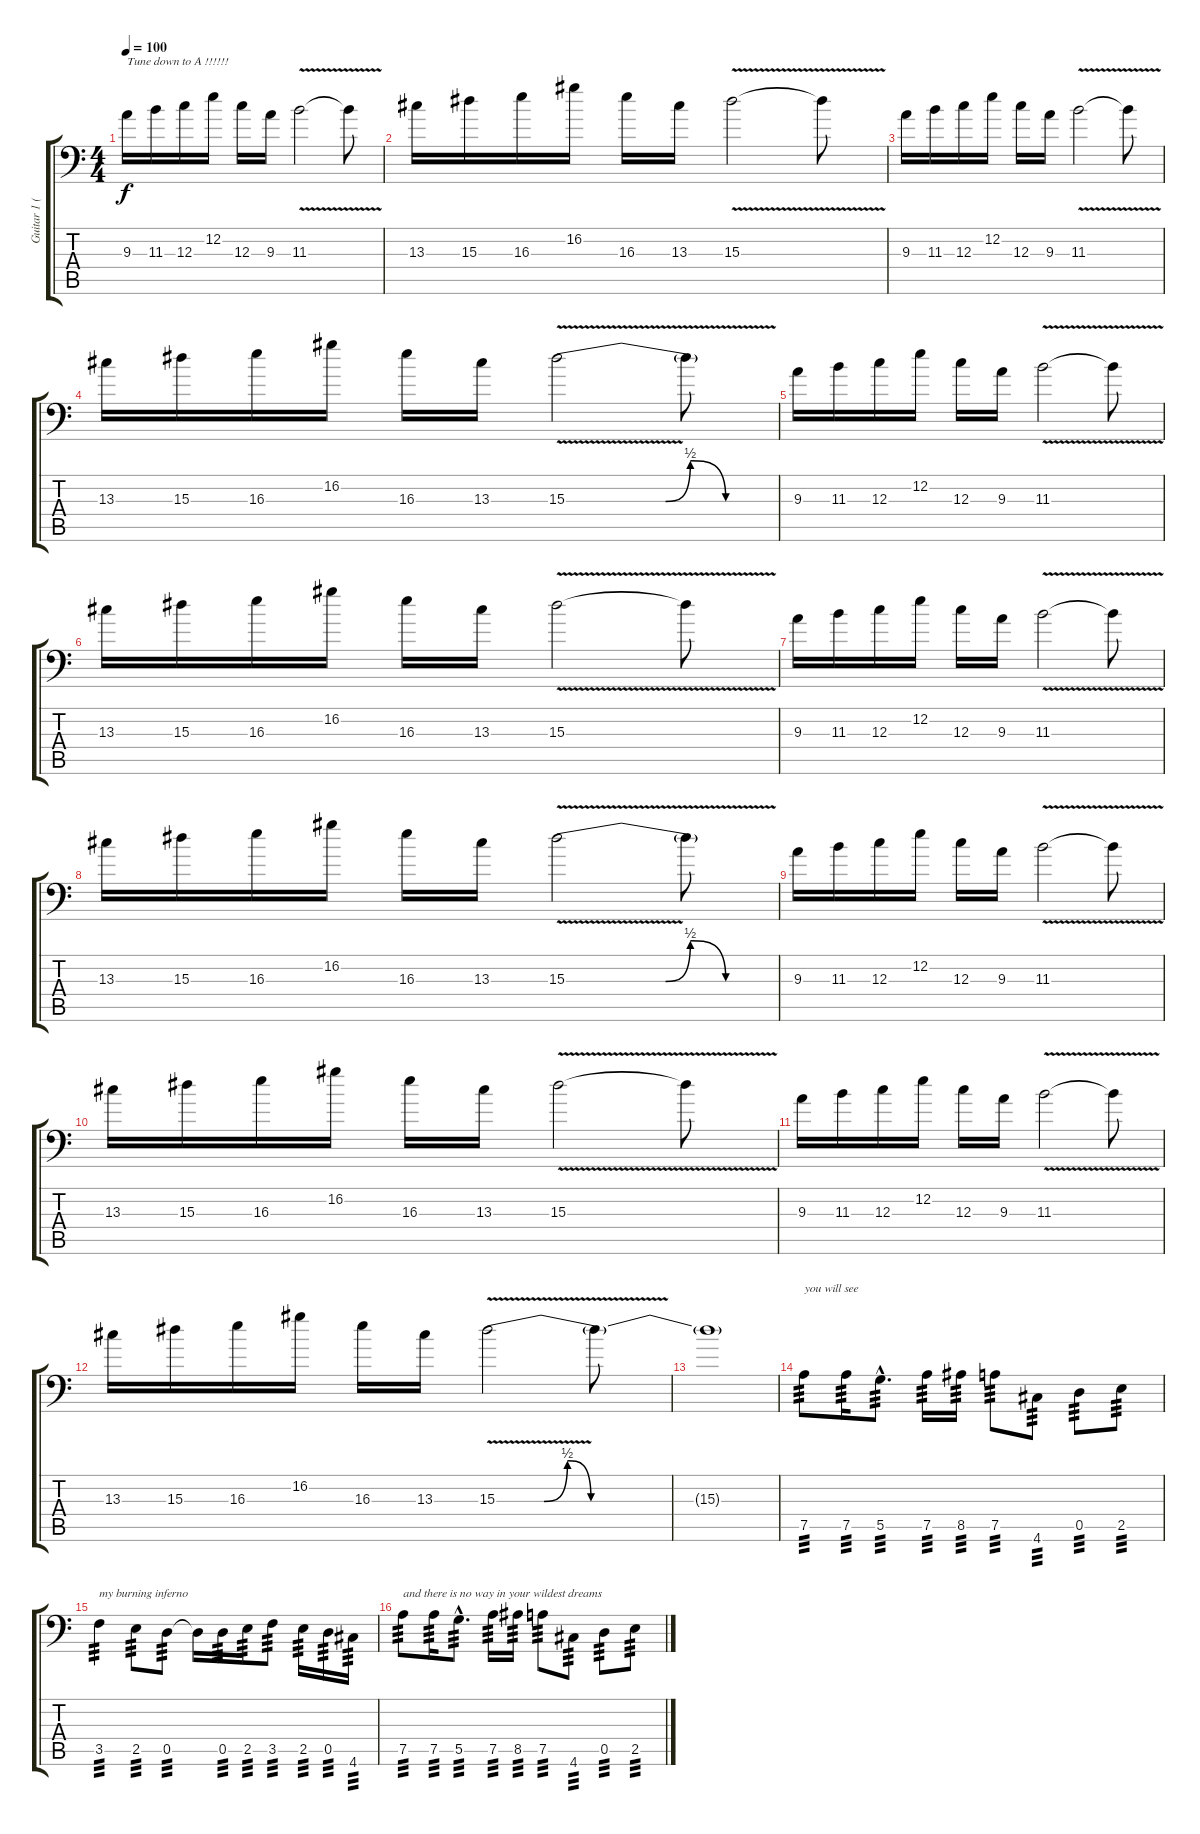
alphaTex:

\track ("Guitar 1 (Main)" "Guitar 1 (") {instrument distortionguitar}
\staff {score tabs}
\tuning (A3 E3 C3 G2 D2 A1) {hide}
\ts (4 4)
\tempo 100
\clef f4
\ks c
9.3.16{txt "Tune down to A !!!!!!" dy f instrument distortionguitar} 11.3.16 12.3.16 12.2.16 12.3.16 9.3.16 11.3{v}.2 11.3{t}.8 |
13.3.16 15.3.16 16.3.16 16.2.16 16.3.16 13.3.16 15.3{v}.2 15.3{t}.8 |
9.3.16 11.3.16 12.3.16 12.2.16 12.3.16 9.3.16 11.3{v}.2 11.3{t}.8 |
13.3.16 15.3.16 16.3.16 16.2.16 16.3.16 13.3.16 15.3{be (custom 0 0 28 0 35 2 45 0 60 0) v}.2 15.3{t}.8 |
9.3.16 11.3.16 12.3.16 12.2.16 12.3.16 9.3.16 11.3{v}.2 11.3{t}.8 |
13.3.16 15.3.16 16.3.16 16.2.16 16.3.16 13.3.16 15.3{v}.2 15.3{t}.8 |
9.3.16 11.3.16 12.3.16 12.2.16 12.3.16 9.3.16 11.3{v}.2 11.3{t}.8 |
13.3.16 15.3.16 16.3.16 16.2.16 16.3.16 13.3.16 15.3{be (custom 0 0 28 0 35 2 45 0 60 0) v}.2 15.3{t}.8 |
9.3.16 11.3.16 12.3.16 12.2.16 12.3.16 9.3.16 11.3{v}.2 11.3{t}.8 |
13.3.16 15.3.16 16.3.16 16.2.16 16.3.16 13.3.16 15.3{v}.2 15.3{t}.8 |
9.3.16 11.3.16 12.3.16 12.2.16 12.3.16 9.3.16 11.3{v}.2 11.3{t}.8 |
13.3.16 15.3.16 16.3.16 16.2.16 16.3.16 13.3.16 15.3{be (custom 0 0 10 0 15 2 20 0 28 0 45 0 60 0) v}.2 15.3{t}.8 |
15.3{t}.1{volume 0} |
7.5.8{txt "you will see" tp 3 volume 16} 7.5.16{tp 3} 5.5{hac}.8{d tp 3} 7.5.16{tp 3} 8.5.16{tp 3} 7.5.8{tp 3} 4.6.8{tp 3} 0.5.8{tp 3} 2.5.8{tp 3} |
3.5.4{txt "my burning inferno" tp 3} 2.5.8{tp 3} 0.5.8{tp 3} 0.5{t}.16 0.5.16{tp 3} 2.5.16{tp 3} 3.5.8{tp 3} 2.5.16{tp 3} 0.5.16{tp 3} 4.6.16{tp 3} |
7.5.8{txt "and there is no way in your wildest dreams" tp 3} 7.5.16{tp 3} 5.5{hac}.8{d tp 3} 7.5.16{tp 3} 8.5.16{tp 3} 7.5.8{tp 3} 4.6.8{tp 3} 0.5.8{tp 3} 2.5.8{tp 3}
